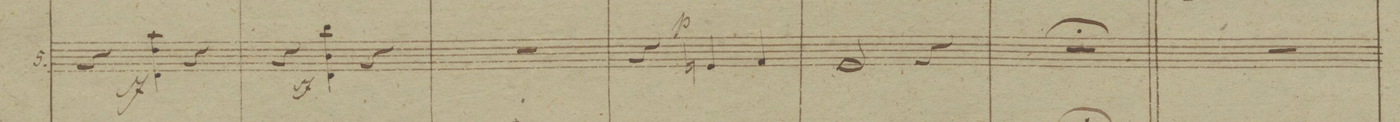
**kern	**dynam
*I"5.	*
*clefG2	*
*k[b-]	*
*M3/4	*
4r	.
4d\ 4dd 4aa	sf
4r	.
=147	=147
4r	.
4d\ 4b- 4bb-	sf
4r	.
=148	=148
2.r	.
=149	=149
4r	.
4en/	p
4f/	.
=150	=150
2e/	.
4r	.
=151	=151
2.r;	.
=152||	=152||
2.r	.
=153	=153
*-	*-
